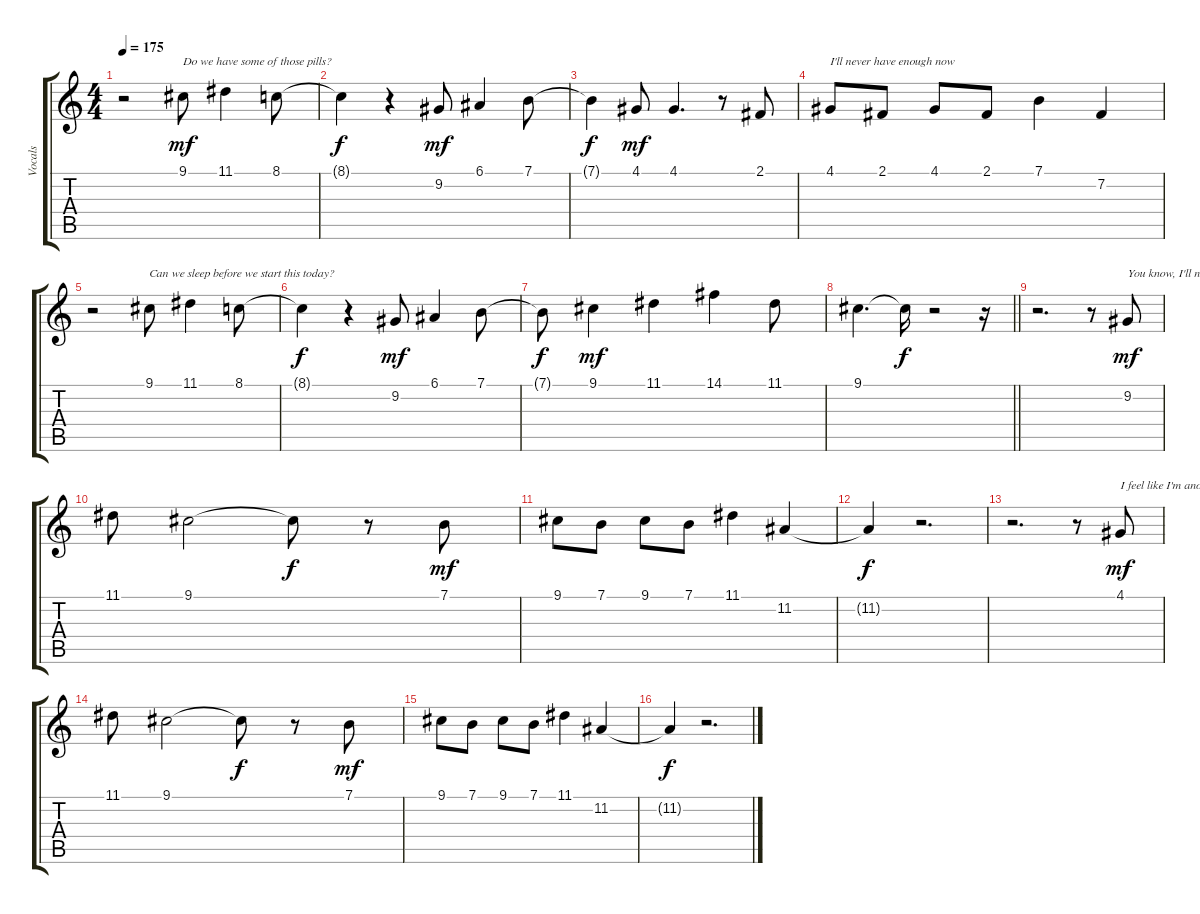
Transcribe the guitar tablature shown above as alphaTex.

\track ("Vocals" "Vocals") {instrument clarinet}
\staff {score tabs}
\tuning (E4 B3 G3 D3 A2 E2) {hide}
\ts (4 4)
\tempo 175
\clef g2
\ks c
r.2{dy f} 9.1.8{txt "Do we have some of those pills?" dy mf} 11.1.4 8.1.8 |
8.1{t}.4{dy f} r.4 9.2.8{dy mf} 6.1.4 7.1.8 |
7.1{t}.4{dy f} 4.1.8{dy mf} 4.1.4{d} r.8 2.1.8 |
4.1.8{txt "I'll never have enough now"} 2.1.8 4.1.8 2.1.8 7.1.4 7.2.4 |
r.2 9.1.8{txt "Can we sleep before we start this today?"} 11.1.4 8.1.8 |
8.1{t}.4{dy f} r.4 9.2.8{dy mf} 6.1.4 7.1.8 |
7.1{t}.8{dy f} 9.1.4{dy mf} 11.1.4 14.1.4 11.1.8 |
\barLineRight lightlight
9.1.4{d} 9.1{t}.16{dy f} r.2 r.16 |
r.2{d} r.8 9.2.8{txt "You know, I'll never have a nice day" dy mf} |
11.1.8 9.1.2 9.1{t}.8{dy f} r.8 7.1.8{dy mf} |
9.1.8 7.1.8 9.1.8 7.1.8 11.1.4 11.2.4 |
11.2{t}.4{dy f} r.2{d} |
r.2{d} r.8 4.1.8{txt "I feel like I'm another bad guy" dy mf} |
11.1.8 9.1.2 9.1{t}.8{dy f} r.8 7.1.8{dy mf} |
9.1.8 7.1.8 9.1.8 7.1.8 11.1.4 11.2.4 |
11.2{t}.4{dy f} r.2{d}
